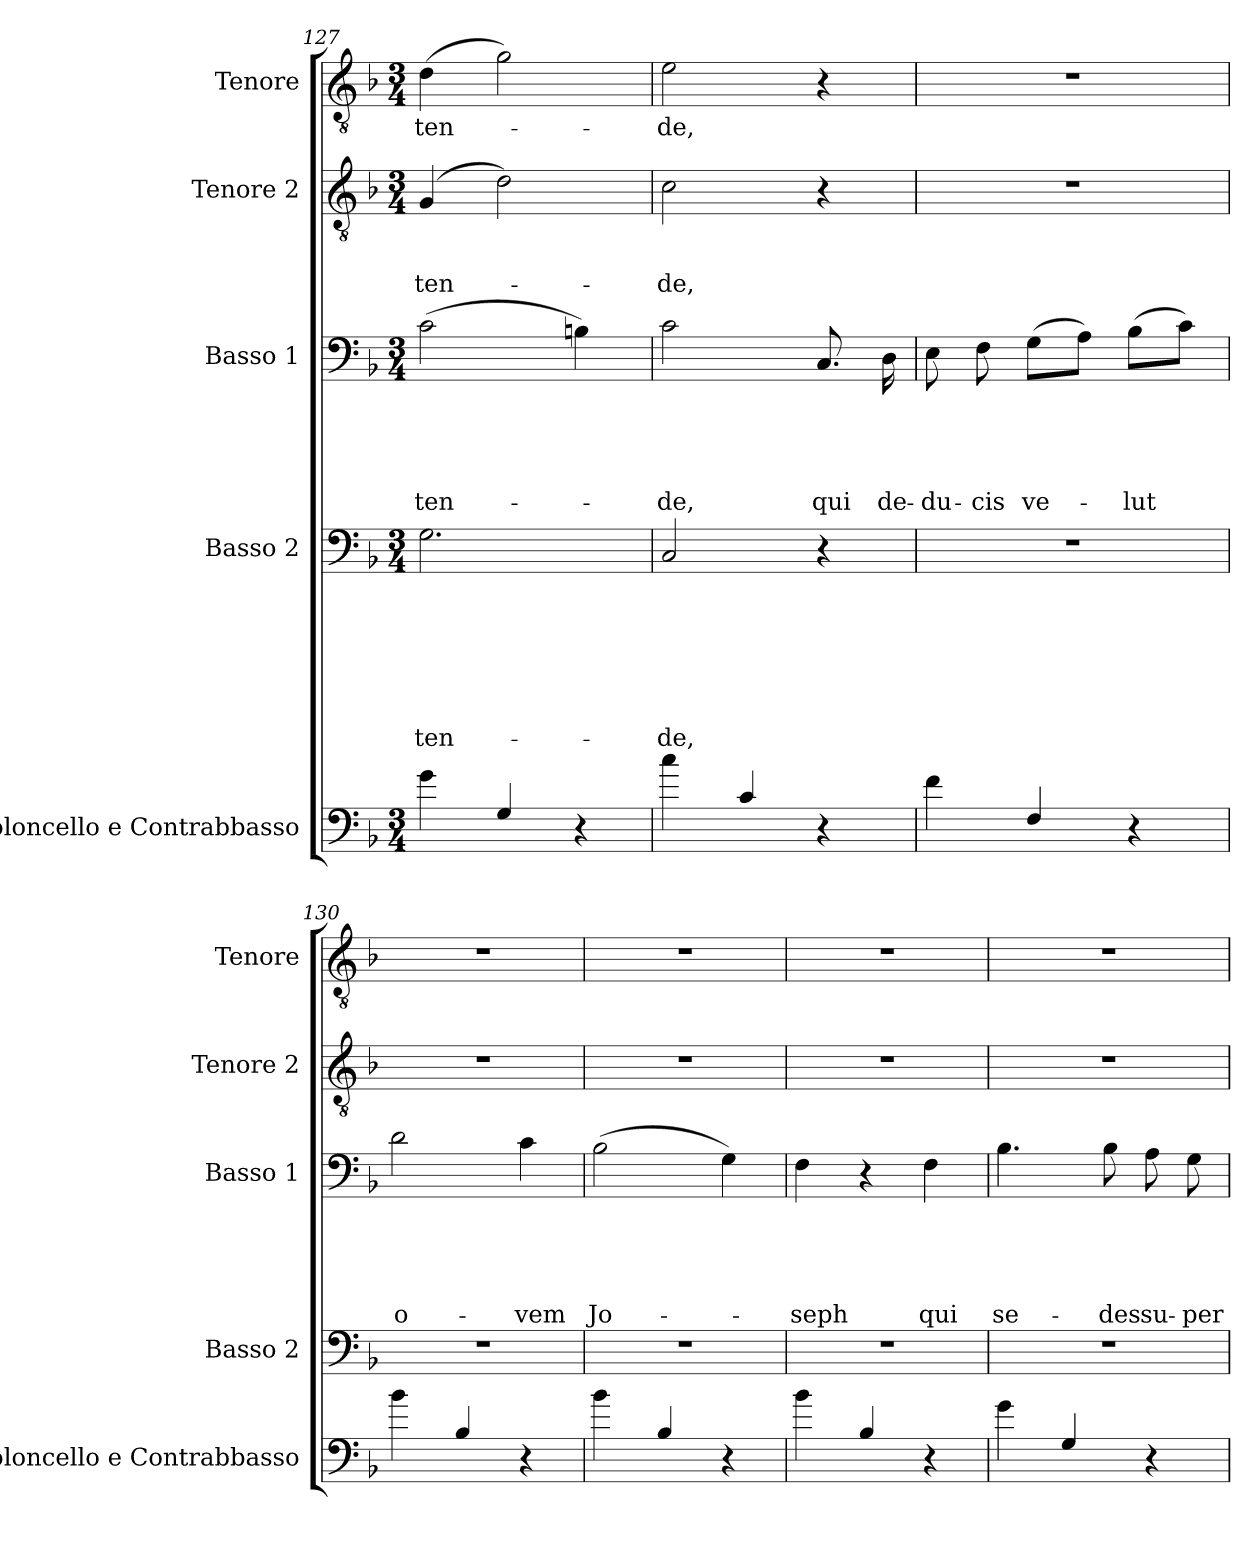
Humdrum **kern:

**kern	**kern	**text	**text	**text	**text	**text	**text	**text	**kern	**text	**text	**text	**text	**text	**kern	**text	**text	**text	**kern	**text
*part5	*part4	*part4	*part4	*part4	*part4	*part4	*part4	*part4	*part3	*part3	*part3	*part3	*part3	*part3	*part2	*part2	*part2	*part2	*part1	*part1
*staff5	*staff4	*staff4	*staff4	*staff4	*staff4	*staff4	*staff4	*staff4	*staff3	*staff3	*staff3	*staff3	*staff3	*staff3	*staff2	*staff2	*staff2	*staff2	*staff1	*staff1
*I"Violoncello e Contrabbasso	*I"Basso 2	*	*	*	*	*	*	*	*I"Basso 1	*	*	*	*	*	*I"Tenore 2	*	*	*	*I"Tenore	*
*I'Violoncello e Contrabbasso	*I'Basso 2	*	*	*	*	*	*	*	*I'Basso 1	*	*	*	*	*	*I'Tenore 2	*	*	*	*I'Tenore	*
*clefF4	*clefF4	*	*	*	*	*	*	*	*clefF4	*	*	*	*	*	*clefGv2	*	*	*	*clefGv2	*
*ITrd7c12	*	*	*	*	*	*	*	*	*	*	*	*	*	*	*	*	*	*	*	*
*k[b-]	*k[b-]	*	*	*	*	*	*	*	*k[b-]	*	*	*	*	*	*k[b-]	*	*	*	*k[b-]	*
*F:	*F:	*	*	*	*	*	*	*	*F:	*	*	*	*	*	*F:	*	*	*	*F:	*
*M3/4	*M3/4	*	*	*	*	*	*	*	*M3/4	*	*	*	*	*	*M3/4	*	*	*	*M3/4	*
=127	=127	=127	=127	=127	=127	=127	=127	=127	=127	=127	=127	=127	=127	=127	=127	=127	=127	=127	=127	=127
!	!	!	!	!	!	!	!	!LO:LY:b	!	!	!	!	!	!LO:LY:b	!	!	!	!LO:LY:b	!	!LO:LY:b
4G\	2.G\	.	.	.	.	.	.	-ten-	(>2c\	.	.	.	.	-ten-	(4G/	.	.	-ten-	(>4d\	-ten-
4GG/	.	.	.	.	.	.	.	.	.	.	.	.	.	.	2d\)	.	.	.	2g\)	.
4r	.	.	.	.	.	.	.	.	4Bn\)	.	.	.	.	.	.	.	.	.	.	.
=128	=128	=128	=128	=128	=128	=128	=128	=128	=128	=128	=128	=128	=128	=128	=128	=128	=128	=128	=128	=128
!	!	!	!	!	!	!	!	!LO:LY:b	!	!	!	!	!	!LO:LY:b	!	!	!	!LO:LY:b	!	!LO:LY:b
4c\	2C/	.	.	.	.	.	.	-de,	2c\	.	.	.	.	-de,	2c\	.	.	-de,	2e\	-de,
4C/	.	.	.	.	.	.	.	.	.	.	.	.	.	.	.	.	.	.	.	.
!	!	!	!	!	!	!	!	!	!	!	!	!	!	!LO:LY:b	!	!	!	!	!	!
4r	4r	.	.	.	.	.	.	.	8.C/	.	.	.	.	qui	4r	.	.	.	4r	.
!	!	!	!	!	!	!	!	!	!	!	!	!	!	!LO:LY:b	!	!	!	!	!	!
.	.	.	.	.	.	.	.	.	16D\	.	.	.	.	de-	.	.	.	.	.	.
=129	=129	=129	=129	=129	=129	=129	=129	=129	=129	=129	=129	=129	=129	=129	=129	=129	=129	=129	=129	=129
!	!LO:N:vis=1	!	!	!	!	!	!	!	!	!	!	!	!	!LO:LY:b	!LO:N:vis=1	!	!	!	!LO:N:vis=1	!
4F\	2.r	.	.	.	.	.	.	.	8E\	.	.	.	.	-du-	2.r	.	.	.	2.r	.
!	!	!	!	!	!	!	!	!	!	!	!	!	!	!LO:LY:b	!	!	!	!	!	!
.	.	.	.	.	.	.	.	.	8F\	.	.	.	.	-cis	.	.	.	.	.	.
!	!	!	!	!	!	!	!	!	!	!	!	!	!	!LO:LY:b	!	!	!	!	!	!
4FF/	.	.	.	.	.	.	.	.	(>8G\L	.	.	.	.	ve-	.	.	.	.	.	.
.	.	.	.	.	.	.	.	.	8A\J)	.	.	.	.	.	.	.	.	.	.	.
!	!	!	!	!	!	!	!	!	!	!	!	!	!	!LO:LY:b	!	!	!	!	!	!
4r	.	.	.	.	.	.	.	.	(>8B-\L	.	.	.	.	-lut	.	.	.	.	.	.
.	.	.	.	.	.	.	.	.	8c\J)	.	.	.	.	.	.	.	.	.	.	.
!!LO:PB:g=z
=130	=130	=130	=130	=130	=130	=130	=130	=130	=130	=130	=130	=130	=130	=130	=130	=130	=130	=130	=130	=130
!	!LO:N:vis=1	!	!	!	!	!	!	!	!	!	!	!	!	!LO:LY:b	!LO:N:vis=1	!	!	!	!LO:N:vis=1	!
4B-\	2.r	.	.	.	.	.	.	.	2d\	.	.	.	.	o-	2.r	.	.	.	2.r	.
4BB-/	.	.	.	.	.	.	.	.	.	.	.	.	.	.	.	.	.	.	.	.
!	!	!	!	!	!	!	!	!	!	!	!	!	!	!LO:LY:b	!	!	!	!	!	!
4r	.	.	.	.	.	.	.	.	4c\	.	.	.	.	-vem	.	.	.	.	.	.
=131	=131	=131	=131	=131	=131	=131	=131	=131	=131	=131	=131	=131	=131	=131	=131	=131	=131	=131	=131	=131
!	!LO:N:vis=1	!	!	!	!	!	!	!	!	!	!	!	!	!LO:LY:b	!LO:N:vis=1	!	!	!	!LO:N:vis=1	!
4B-\	2.r	.	.	.	.	.	.	.	(>2B-\	.	.	.	.	Jo-	2.r	.	.	.	2.r	.
4BB-/	.	.	.	.	.	.	.	.	.	.	.	.	.	.	.	.	.	.	.	.
4r	.	.	.	.	.	.	.	.	4G\)	.	.	.	.	.	.	.	.	.	.	.
=132	=132	=132	=132	=132	=132	=132	=132	=132	=132	=132	=132	=132	=132	=132	=132	=132	=132	=132	=132	=132
!	!LO:N:vis=1	!	!	!	!	!	!	!	!	!	!	!	!	!LO:LY:b	!LO:N:vis=1	!	!	!	!LO:N:vis=1	!
4B-\	2.r	.	.	.	.	.	.	.	4F\	.	.	.	.	-seph	2.r	.	.	.	2.r	.
4BB-/	.	.	.	.	.	.	.	.	4r	.	.	.	.	.	.	.	.	.	.	.
!	!	!	!	!	!	!	!	!	!	!	!	!	!	!LO:LY:b	!	!	!	!	!	!
4r	.	.	.	.	.	.	.	.	4F\	.	.	.	.	qui	.	.	.	.	.	.
=133	=133	=133	=133	=133	=133	=133	=133	=133	=133	=133	=133	=133	=133	=133	=133	=133	=133	=133	=133	=133
!	!LO:N:vis=1	!	!	!	!	!	!	!	!	!	!	!	!	!LO:LY:b	!LO:N:vis=1	!	!	!	!LO:N:vis=1	!
4G\	2.r	.	.	.	.	.	.	.	4.B-\	.	.	.	.	se-	2.r	.	.	.	2.r	.
4GG/	.	.	.	.	.	.	.	.	.	.	.	.	.	.	.	.	.	.	.	.
!	!	!	!	!	!	!	!	!	!	!	!	!	!	!LO:LY:b	!	!	!	!	!	!
.	.	.	.	.	.	.	.	.	8B-\	.	.	.	.	-des	.	.	.	.	.	.
!	!	!	!	!	!	!	!	!	!	!	!	!	!	!LO:LY:b	!	!	!	!	!	!
4r	.	.	.	.	.	.	.	.	8A\	.	.	.	.	su-	.	.	.	.	.	.
!	!	!	!	!	!	!	!	!	!	!	!	!	!	!LO:LY:b	!	!	!	!	!	!
.	.	.	.	.	.	.	.	.	8G\	.	.	.	.	-per	.	.	.	.	.	.
=	=	=	=	=	=	=	=	=	=	=	=	=	=	=	=	=	=	=	=	=
*-	*-	*-	*-	*-	*-	*-	*-	*-	*-	*-	*-	*-	*-	*-	*-	*-	*-	*-	*-	*-
